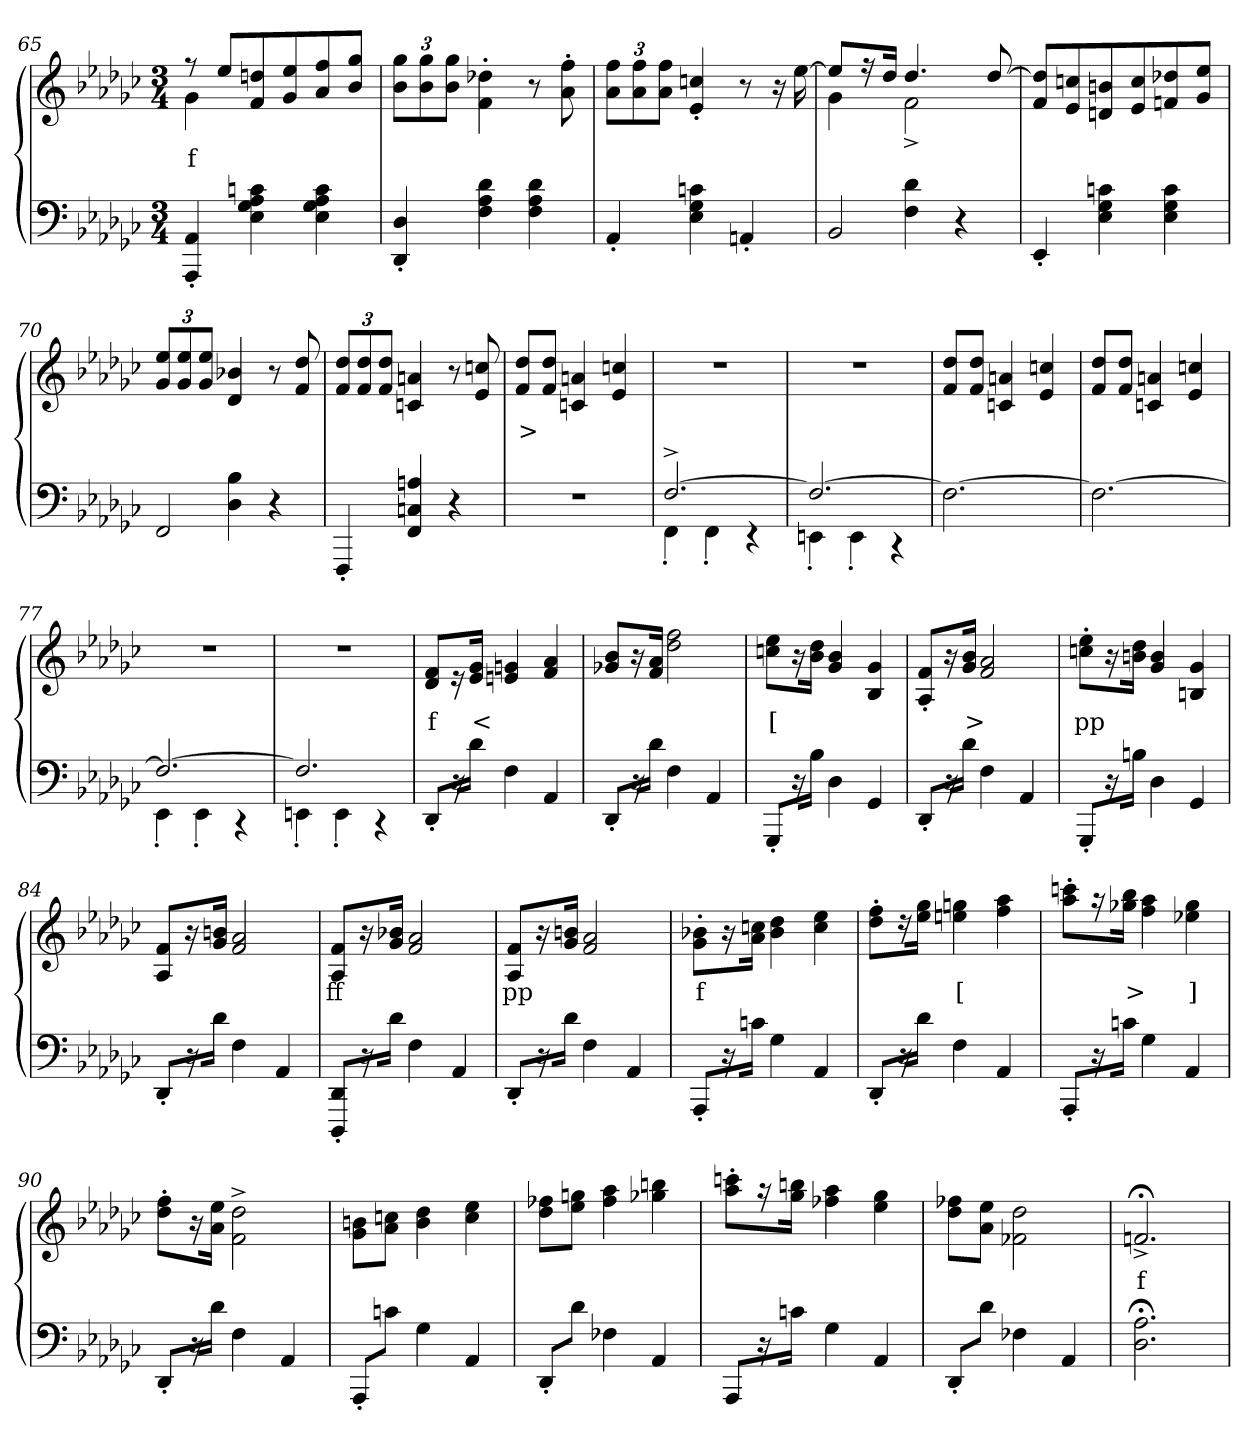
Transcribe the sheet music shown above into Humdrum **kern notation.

**kern	**kern	**text
*part2	*part1	*part1
*staff2	*staff1	*staff1
*clefF4	*clefG2	*
*k[b-e-a-d-g-c-]	*k[b-e-a-d-g-c-]	*
*G-:	*G-:	*
*M3/4	*M3/4	*
=65	=65	=65
*	*^	*
4AA-'> 4AAA-'>	8r	4g-	f
.	8ee-L	.	.
4cn 4A- 4G- 4E-	8ddn 8f	2ryy	.
.	8ee- 8g-	.	.
4c 4A- 4G- 4E-	8ff 8a-	.	.
.	8gg- 8b-J	.	.
*	*v	*v	*
=66	=66	=66
4D-'> 4DD-'>	12gg- 12b-L	.
.	12gg- 12b-	.
.	12gg- 12b-J	.
4d- 4A- 4F	4dd-X'> 4f\'>	.
4d- 4A- 4F	8r	.
.	8ff'> 8a-'>	.
=67	=67	=67
4AA-'>	12ff 12a-L	.
.	12ff 12a-	.
.	12ff 12a-J	.
4cn 4G- 4E-	4ccn'> 4e-'>	.
4AAn'>	8r	.
.	16r	.
.	[16ee-	.
=68	=68	=68
*^	*^	*
4ryy	2BB-/	8ee-L]	4g-	.
.	.	16r	.	.
.	.	16dd-Jk	.	.
4d-\ 4F	.	4.dd-	2f^>	.
4r	4ryy	.	.	.
.	.	[8dd-	.	.
*v	*v	*	*	*
*	*v	*v	*
=69	=69	=69
4EE-'>	8dd-] 8fL	.
.	8ccn 8e-	.
4cn 4G- 4E-	8bn 8dn	.
.	8cc 8e-	.
4c 4G- 4E-	8dd-X 8fn	.
.	8ee- 8g-J	.
=70	=70	=70
*^	*	*
4ryy	2FF/	12ee- 12g-/L	.
.	.	12ee- 12g-	.
.	.	12ee- 12g-J	.
4B-\ 4D-	.	4b-X 4d-	.
4r	4ryy	8r	.
.	.	8dd- 8f	.
*v	*v	*	*
=71	=71	=71
4FFF'>	12dd- 12fL	.
.	12dd- 12f	.
.	12dd- 12fJ	.
4An 4Cn 4FF	4an 4cn	.
4r	8r	.
.	8cc 8e-	.
=72	=72	=72
2.r	8dd- 8fL	>
.	8dd- 8fJ	.
.	4an 4cn	.
.	4cc 4e-	.
=73	=73	=73
*^	*	*
[2.F^>	4FF'>	2.r	.
.	4FF'>	.	.
.	4r	.	.
=74	=74	=74	=74
2.F_	4EEn'>	2.r	.
.	4EE'>	.	.
.	4r	.	.
*v	*v	*	*
=75	=75	=75
2.F_	8dd- 8fL	.
.	8dd- 8fJ	.
.	4an 4cn	.
.	4cc 4e-	.
=76	=76	=76
2.F_	8dd- 8fL	.
.	8dd- 8fJ	.
.	4an 4cn	.
.	4cc 4e-	.
=77	=77	=77
*^	*	*
2.F_	4EE-'>	2.r	<
.	4EE-'>	.	.
.	4r	.	.
=78	=78	=78	=78
2.F]	4EEn'>	2.r	.
.	4EE'>	.	.
.	4r	.	.
*v	*v	*	*
=79	=79	=79
8DD-'>/L	8f 8d-/L	f
16r	16r	.
16d-\Jk	16g- 16e-Jk	<
4F	4gn 4en	.
4AA-	4a- 4f	.
=80	=80	=80
8DD-'>/L	8b- 8g-X/L	.
16r	16r	[
16d-\Jk	16a- 16fJk	.
4F	2ff 2dd-	.
4AA-	.	.
=81	=81	=81
8GGG-'>/L	8ee- 8ccnL	[
16r	16r	.
16B-\Jk	16dd- 16b-Jk	.
4D-	4b- 4g-	.
4GG-	4g- 4B-	.
=82	=82	=82
8DD-'>/L	8f'> 8A-/'>L	.
16r	16r	.
16d-\Jk	16b- 16g-Jk	>
4F	2a- 2f	.
4AA-	.	.
=83	=83	=83
8GGG-'>/L	8ee-'> 8ccn'>L	pp
16r	16r	.
16Bn\Jk	16dd- 16bnJk	.
4D-	4b 4g-	.
4GG-	4g- 4B	.
=84	=84	=84
8DD-'>/L	8f 8A-/L	.
16r	16r	.
16d-\Jk	16bn 16g-Jk	.
4F	2a- 2f	.
4AA-	.	.
=85	=85	=85
8DD-/'> 8DDD-/'>L	8f 8A-/L	ff
16r	16r	.
16d-\Jk	16b-X 16g-Jk	.
4F	2a- 2f	.
4AA-	.	.
=86	=86	=86
8DD-'>/L	8f 8A-/L	pp
16r	16r	.
16d-\Jk	16bn 16g-Jk	.
4F	2a- 2f	.
4AA-	.	.
=87	=87	=87
8AAA-'>/L	8b-X\'> 8g-\'>L	f
16r	16r	<
16cn\Jk	16ccn 16a-Jk	.
4G-	4dd- 4b-	.
4AA-	4ee- 4cc	.
=88	=88	=88
8DD-'>/L	8ff'> 8dd-'>L	.
16r	16r	.
16d-\Jk	16gg- 16ee-Jk	.
4F	4ggn 4een	[
4AA-	4aa- 4ff	.
=89	=89	=89
8AAA-'>/L	8cccn'> 8aa-'>L	.
16r	16r	.
16cn\Jk	16bb- 16gg-XJk	>
4G-	4aa- 4ff	.
4AA-	4gg- 4ee-X	]
=90	=90	=90
8DD-'>/L	8ff'> 8dd-'>L	.
16r	16r	.
16d-\Jk	16ee- 16a-Jk	.
4F	2dd-^> 2f\^>	.
4AA-	.	.
=91	=91	=91
8AAA-'>/L	8bn 8g-\L	.
8cn\J	8ccn 8a-J	.
4G-	4dd- 4b	.
4AA-	4ee- 4cc	.
=92	=92	=92
8DD-'>/L	8ff-X 8dd-L	.
8d-\J	8ggn 8ee-J	.
4F-X	4aa- 4ff-	.
4AA-	4bbn 4gg-X	.
=93	=93	=93
8AAA-/L	8cccn'> 8aa-'>L	.
16r	16r	.
16cn\Jk	16bbn 16gg-Jk	.
4G-	4aa- 4ff-X	.
4AA-	4gg- 4ee-	.
=94	=94	=94
8DD-'>/L	8ff-X 8dd-L	.
8d-\J	8ee- 8a-J	.
4F-X	2dd- 2f-\	.
4AA-	.	.
=95	=95	=95
2.A-;< 2.D-;<	2.fn;<^>	f
=	=	=
*-	*-	*-
